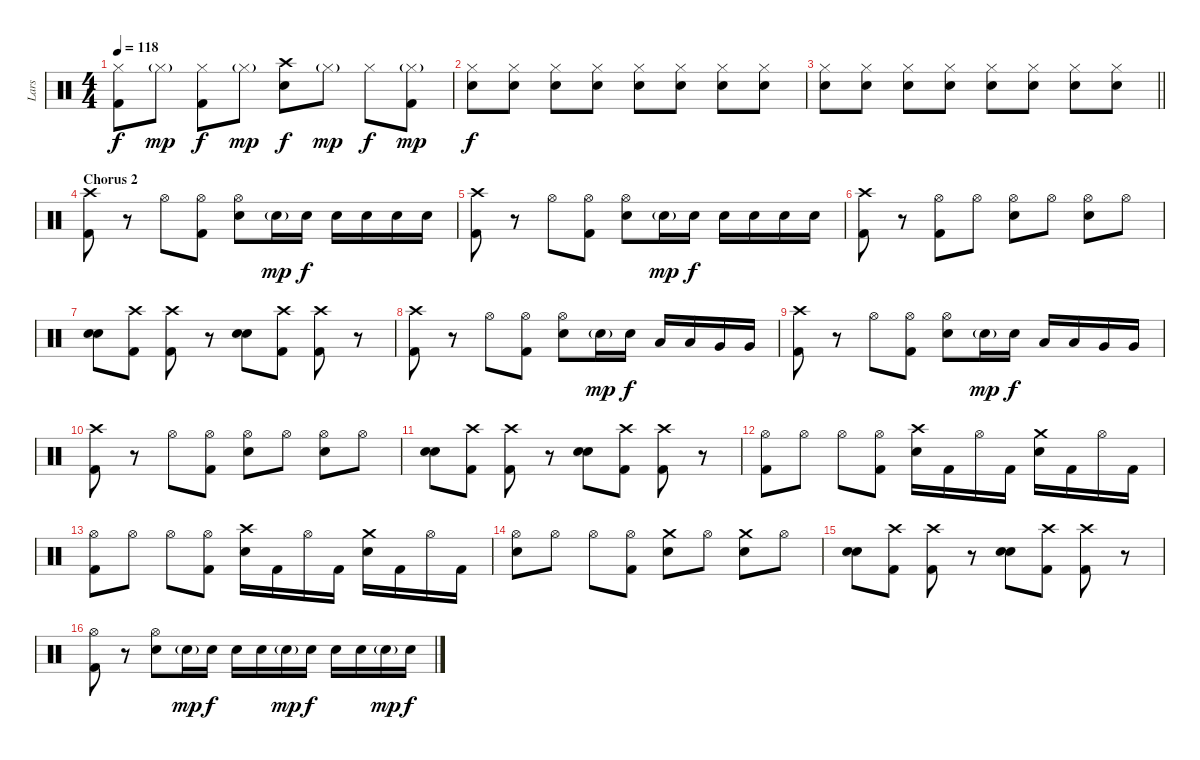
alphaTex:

\track ("Lars" "Lars") {solo instrument percussion}
\staff {score}
\articulation defaults
\ts (4 4)
\tempo 118
\clef neutral
\ks c
("Hi-Hat (closed)" "Kick (hit) 2").8{dy f} "Hi-Hat (closed)"{g}.8{dy mp} ("Hi-Hat (closed)" "Kick (hit) 2").8{dy f} "Hi-Hat (closed)"{g}.8{dy mp} ("Crash high (hit)" "Electric Snare (hit)").8{dy f} "Hi-Hat (closed)"{g}.8{dy mp} "Hi-Hat (closed)".8{dy f} ("Hi-Hat (closed)"{g} "Kick (hit) 2").8{dy mp} |
("Hi-Hat (closed)" "Electric Snare (hit)").8{dy f} ("Hi-Hat (closed)" "Electric Snare (hit)").8 ("Hi-Hat (closed)" "Electric Snare (hit)").8 ("Hi-Hat (closed)" "Electric Snare (hit)").8 ("Hi-Hat (closed)" "Electric Snare (hit)").8 ("Hi-Hat (closed)" "Electric Snare (hit)").8 ("Hi-Hat (closed)" "Electric Snare (hit)").8 ("Hi-Hat (closed)" "Electric Snare (hit)").8 |
\barLineRight lightlight
("Hi-Hat (closed)" "Electric Snare (hit)").8 ("Hi-Hat (closed)" "Electric Snare (hit)").8 ("Hi-Hat (closed)" "Electric Snare (hit)").8 ("Hi-Hat (closed)" "Electric Snare (hit)").8 ("Hi-Hat (closed)" "Electric Snare (hit)").8 ("Hi-Hat (closed)" "Electric Snare (hit)").8 ("Hi-Hat (closed)" "Electric Snare (hit)").8 ("Hi-Hat (closed)" "Electric Snare (hit)").8 |
\section ("" "Chorus 2")
("Crash high (hit)" "Kick (hit) 2").8 r.8 "Hi-Hat (open)".8 ("Hi-Hat (open)" "Kick (hit) 2").8 ("Hi-Hat (open)" "Electric Snare (hit)").8 "Electric Snare (hit)"{g}.16{dy mp} "Electric Snare (hit)".16{dy f} "Electric Snare (hit)".16 "Electric Snare (hit)".16 "Electric Snare (hit)".16 "Electric Snare (hit)".16 |
("Crash high (hit)" "Kick (hit) 2").8 r.8 "Hi-Hat (open)".8 ("Hi-Hat (open)" "Kick (hit) 2").8 ("Hi-Hat (open)" "Electric Snare (hit)").8 "Electric Snare (hit)"{g}.16{dy mp} "Electric Snare (hit)".16{dy f} "Electric Snare (hit)".16 "Electric Snare (hit)".16 "Electric Snare (hit)".16 "Electric Snare (hit)".16 |
("Crash high (hit)" "Kick (hit) 2").8 r.8 ("Hi-Hat (open)" "Kick (hit) 2").8 "Hi-Hat (open)".8 ("Hi-Hat (open)" "Electric Snare (hit)").8 "Hi-Hat (open)".8 ("Hi-Hat (open)" "Electric Snare (hit)").8 "Hi-Hat (open)".8 |
("Electric Snare (hit)" "Electric Snare (hit)").8 ("Crash high (hit)" "Kick (hit) 2").8 ("Crash high (hit)" "Kick (hit) 2").8 r.8 ("Electric Snare (hit)" "Electric Snare (hit)").8 ("Crash high (hit)" "Kick (hit) 2").8 ("Crash high (hit)" "Kick (hit) 2").8 r.8 |
("Crash high (hit)" "Kick (hit) 2").8 r.8 "Hi-Hat (open)".8 ("Hi-Hat (open)" "Kick (hit) 2").8 ("Hi-Hat (open)" "Electric Snare (hit)").8 "Electric Snare (hit)"{g}.16{dy mp} "Electric Snare (hit)".16{dy f} "Low Tom (hit)".16 "Low Tom (hit)".16 "Very Low Tom (hit)".16 "Very Low Tom (hit)".16 |
("Crash high (hit)" "Kick (hit) 2").8 r.8 "Hi-Hat (open)".8 ("Hi-Hat (open)" "Kick (hit) 2").8 ("Hi-Hat (open)" "Electric Snare (hit)").8 "Electric Snare (hit)"{g}.16{dy mp} "Electric Snare (hit)".16{dy f} "Low Tom (hit)".16 "Low Tom (hit)".16 "Very Low Tom (hit)".16 "Very Low Tom (hit)".16 |
("Crash high (hit)" "Kick (hit) 2").8 r.8 "Hi-Hat (open)".8 ("Hi-Hat (open)" "Kick (hit) 2").8 ("Hi-Hat (open)" "Electric Snare (hit)").8 "Hi-Hat (open)".8 ("Hi-Hat (open)" "Electric Snare (hit)").8 "Hi-Hat (open)".8 |
("Electric Snare (hit)" "Electric Snare (hit)").8 ("Crash high (hit)" "Kick (hit) 2").8 ("Crash high (hit)" "Kick (hit) 2").8 r.8 ("Electric Snare (hit)" "Electric Snare (hit)").8 ("Crash high (hit)" "Kick (hit) 2").8 ("Crash high (hit)" "Kick (hit) 2").8 r.8 |
("Hi-Hat (open)" "Kick (hit) 2").8 "Hi-Hat (open)".8 "Hi-Hat (open)".8 ("Hi-Hat (open)" "Kick (hit) 2").8 ("Crash high (hit)" "Electric Snare (hit)").16 "Kick (hit) 2".16 "Hi-Hat (open)".16 "Kick (hit) 2".16 ("Crash medium (hit)" "Electric Snare (hit)").16 "Kick (hit) 2".16 "Hi-Hat (open)".16 "Kick (hit) 2".16 |
("Hi-Hat (open)" "Kick (hit) 2").8 "Hi-Hat (open)".8 "Hi-Hat (open)".8 ("Hi-Hat (open)" "Kick (hit) 2").8 ("Crash high (hit)" "Electric Snare (hit)").16 "Kick (hit) 2".16 "Hi-Hat (open)".16 "Kick (hit) 2".16 ("Crash medium (hit)" "Electric Snare (hit)").16 "Kick (hit) 2".16 "Hi-Hat (open)".16 "Kick (hit) 2".16 |
("Hi-Hat (open)" "Electric Snare (hit)").8 "Hi-Hat (open)".8 "Hi-Hat (open)".8 ("Hi-Hat (open)" "Kick (hit) 2").8 ("Crash medium (hit)" "Electric Snare (hit)").8 "Hi-Hat (open)".8 ("Crash medium (hit)" "Electric Snare (hit)").8 "Hi-Hat (open)".8 |
("Electric Snare (hit)" "Electric Snare (hit)").8 ("Crash high (hit)" "Kick (hit) 2").8 ("Crash high (hit)" "Kick (hit) 2").8 r.8 ("Electric Snare (hit)" "Electric Snare (hit)").8 ("Crash high (hit)" "Kick (hit) 2").8 ("Crash high (hit)" "Kick (hit) 2").8 r.8 |
("Hi-Hat (open)" "Kick (hit) 2").8 r.8 ("Hi-Hat (open)" "Electric Snare (hit)").8 "Electric Snare (hit)"{g}.16{dy mp} "Electric Snare (hit)".16{dy f} "Electric Snare (hit)".16 "Electric Snare (hit)".16 "Electric Snare (hit)"{g}.16{dy mp} "Electric Snare (hit)".16{dy f} "Electric Snare (hit)".16 "Electric Snare (hit)".16 "Electric Snare (hit)"{g}.16{dy mp} "Electric Snare (hit)".16{dy f}
